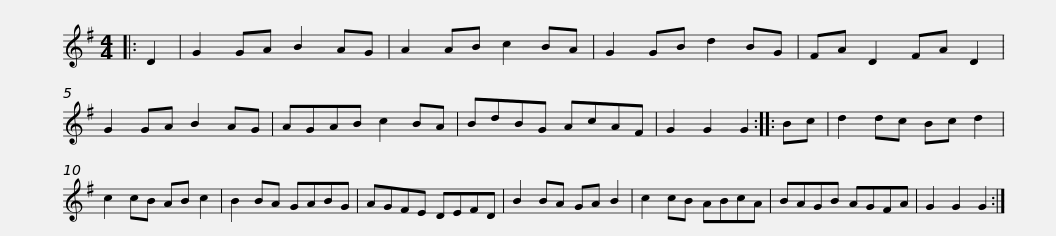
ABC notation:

X:1
L:1/8
M:4/4
I:linebreak $
K:G
V:1 treble
V:1
|: D2 | G2 GA B2 AG | A2 AB c2 BA | G2 GB d2 BG | FA D2 FA D2 | %5
 G2 GA B2 AG | AGAB c2 BA |$ BdBG AcAF | G2 G2 G2 :: Bc | %10
 d2 dc Bc d2 | c2 cB AB c2 | B2 BA GABG | AGFE DEFD |$ B2 BA GA B2 | %15
 c2 cB ABcA | BAGB AGFA | G2 G2 G2 :| %18
